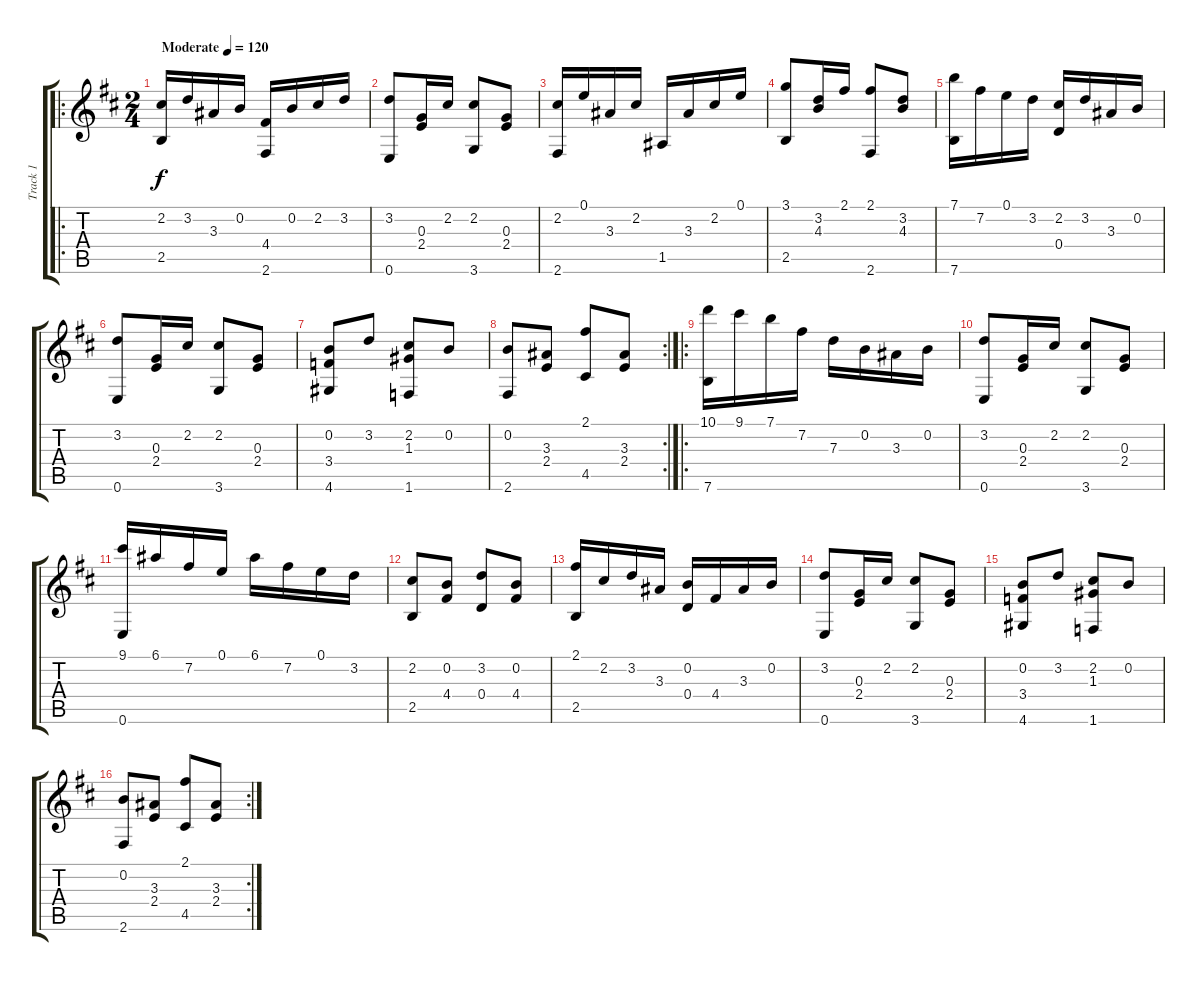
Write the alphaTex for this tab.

\track ("Track 1" "Track 1") {instrument acousticguitarnylon}
\staff {score tabs}
\tuning (E4 B3 G3 D3 A2 E2) {hide}
\ro
\ts (2 4)
\tempo (120 "Moderate")
\clef g2
\ks d
(2.2 2.5).16{dy f instrument acousticguitarnylon} 3.2.16 3.3.16 0.2.16 (4.4 2.6).16 0.2.16 2.2.16 3.2.16 |
(3.2 0.6).8 (0.3 2.4).16 2.2.16 (2.2 3.6).8 (0.3 2.4).8 |
(2.2 2.6).16 0.1.16 3.3.16 2.2.16 1.5.16 3.3.16 2.2.16 0.1.16 |
(3.1 2.5).8 (3.2 4.3).16 2.1.16 (2.1 2.6).8 (3.2 4.3).8 |
(7.1 7.6).16 7.2.16 0.1.16 3.2.16 (2.2 0.4).16 3.2.16 3.3.16 0.2.16 |
(3.2 0.6).8 (0.3 2.4).16 2.2.16 (2.2 3.6).8 (0.3 2.4).8 |
(0.2 3.4 4.6).8 3.2.8 (2.2 1.3 1.6).8 0.2.8 |
\rc 2
(0.2 2.6).8 (3.3 2.4).8 (2.1 4.5).8 (3.3 2.4).8 |
\ro
(10.1 7.6).16 9.1.16 7.1.16 7.2.16 7.3.16 0.2.16 3.3.16 0.2.16 |
(3.2 0.6).8 (0.3 2.4).16 2.2.16 (2.2 3.6).8 (0.3 2.4).8 |
(9.1 0.6).16 6.1.16 7.2.16 0.1.16 6.1.16 7.2.16 0.1.16 3.2.16 |
(2.2 2.5).8 (0.2 4.4).8 (3.2 0.4).8 (0.2 4.4).8 |
(2.1 2.5).16 2.2.16 3.2.16 3.3.16 (0.2 0.4).16 4.4.16 3.3.16 0.2.16 |
(3.2 0.6).8 (0.3 2.4).16 2.2.16 (2.2 3.6).8 (0.3 2.4).8 |
(0.2 3.4 4.6).8 3.2.8 (2.2 1.3 1.6).8 0.2.8 |
\rc 2
(0.2 2.6).8 (3.3 2.4).8 (2.1 4.5).8 (3.3 2.4).8
